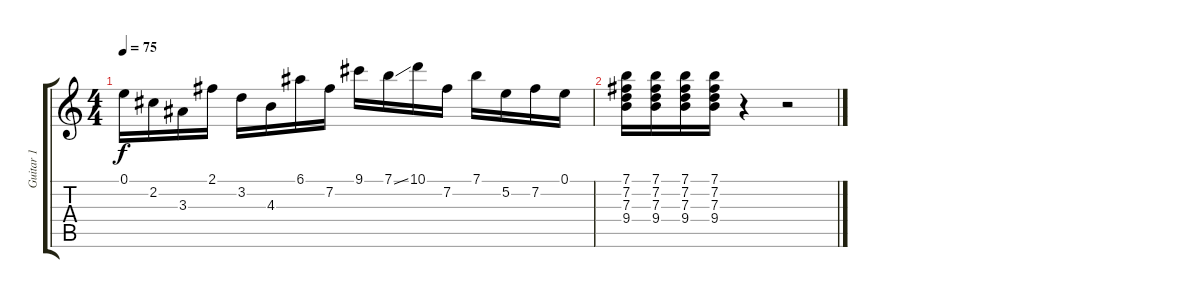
\track ("Guitar 1" "Guitar 1") {instrument acousticguitarnylon}
\staff {score tabs}
\tuning (E4 B3 G3 D3 A2 E2) {hide}
\ts (4 4)
\tempo 75
\clef g2
\ks c
0.1.16{dy f} 2.2.16 3.3.16 2.1.16 3.2.16 4.3.16 6.1.16 7.2.16 9.1.16 7.1{ss}.16 10.1.16 7.2.16 7.1.16 5.2.16 7.2.16 0.1.16 |
(7.1 7.2 7.3 9.4).16 (7.1 7.2 7.3 9.4).16 (7.1 7.2 7.3 9.4).16 (7.1 7.2 7.3 9.4).16 r.4 r.2
